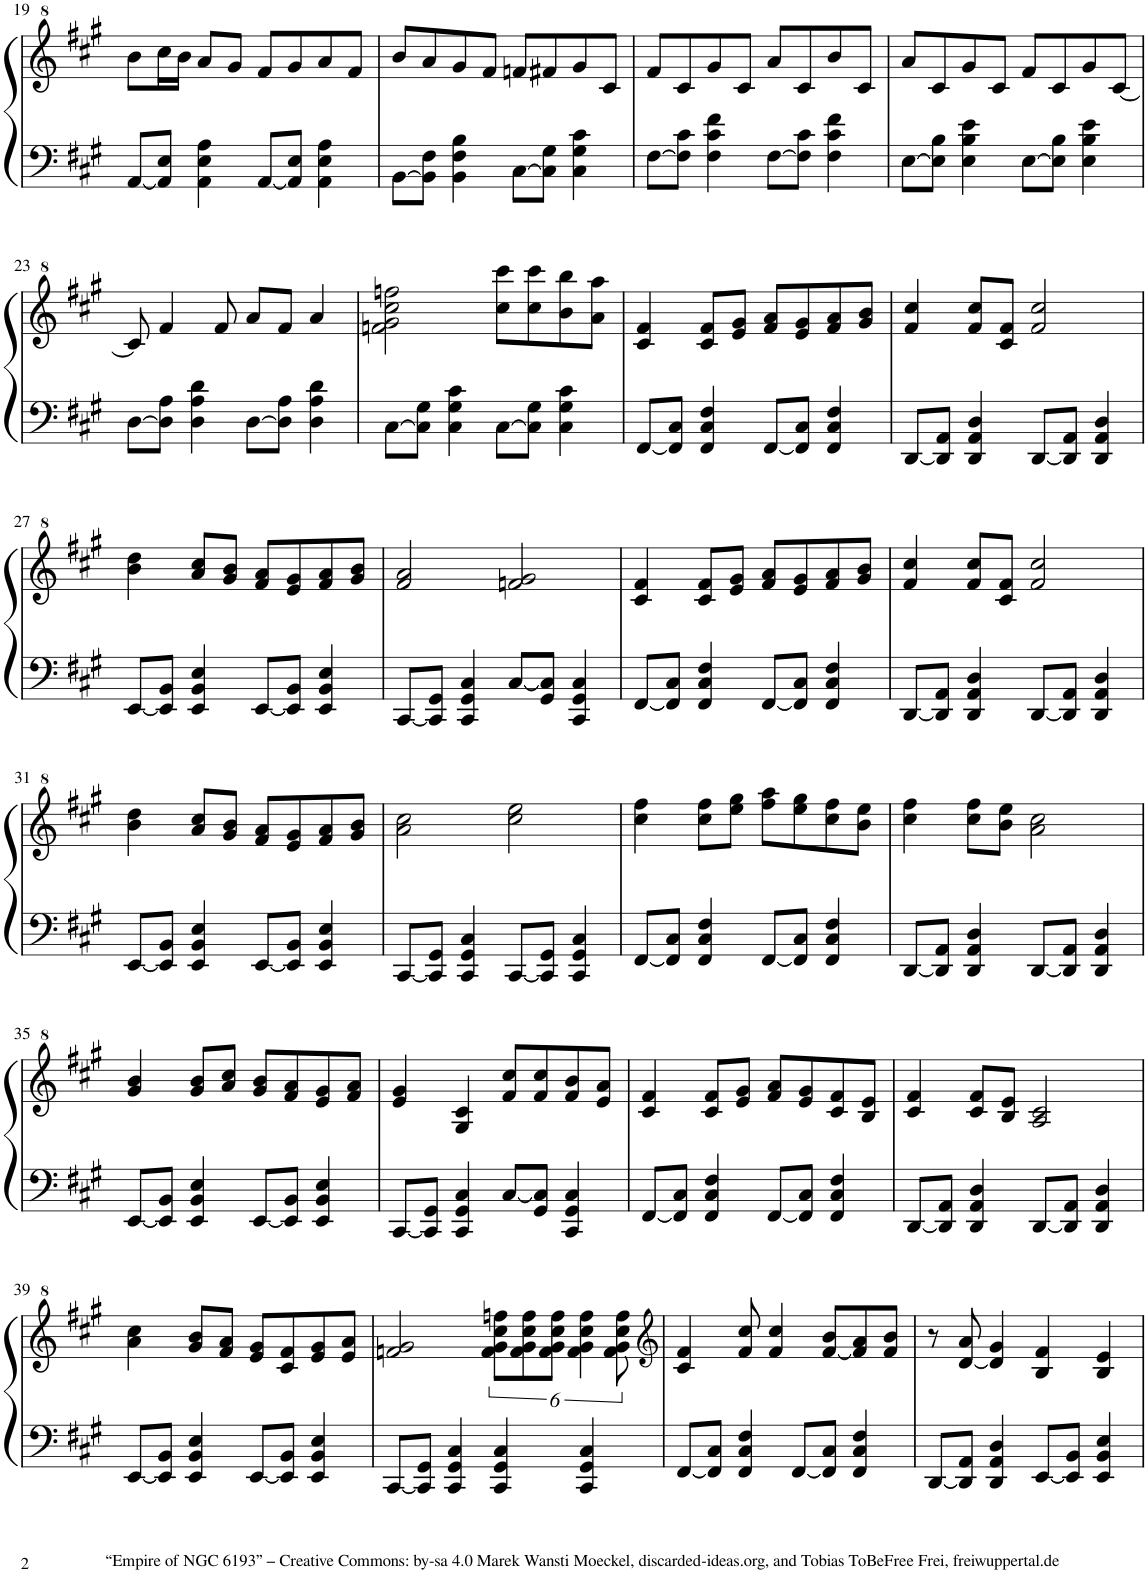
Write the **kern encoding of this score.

**kern	**kern
*part1	*part1
*staff2	*staff1
*I"Piano	*
*I'Pno.	*
!!LO:PB:g=z
*clefF4	*clefG^2
*k[f#c#g#]	*k[f#c#g#]
*M4/4	*M4/4
=19	=19
[8AA/L	8bb\L
8AA/] 8E/J	16ccc#\L
.	16bb\JJ
4AA\ 4E\ 4A\	8aa/L
.	8gg#/J
[8AA/L	8ff#/L
8AA/] 8E/J	8gg#/
4AA\ 4E\ 4A\	8aa/
.	8ff#/J
=20	=20
[8BB\L	8bb/L
8BB\] 8F#\J	8aa/
4BB\ 4F#\ 4B\	8gg#/
.	8ff#/J
[8C#\L	8ffn/L
8C#\] 8G#\J	8ff#X/
4C#\ 4G#\ 4c#\	8gg#/
.	8cc#/J
=21	=21
[8F#\L	8ff#/L
8F#\] 8c#\J	8cc#/
4F#\ 4c#\ 4f#\	8gg#/
.	8cc#/J
[8F#\L	8aa/L
8F#\] 8c#\J	8cc#/
4F#\ 4c#\ 4f#\	8bb/
.	8cc#/J
=22	=22
[8E\L	8aa/L
8E\] 8B\J	8cc#/
4E\ 4B\ 4e\	8gg#/
.	8cc#/J
[8E\L	8ff#/L
8E\] 8B\J	8cc#/
4E\ 4B\ 4e\	8gg#/
.	[8cc#/J
!!LO:LB:g=z
=23	=23
[8D\L	8cc#/]
8D\] 8A\J	4ff#/
4D\ 4A\ 4d\	.
.	8ff#/
[8D\L	8aa/L
8D\] 8A\J	8ff#/J
4D\ 4A\ 4d\	4aa/
=24	=24
[8C#\L	2ffn\ 2gg#\ 2ccc#\ 2fffn\
8C#\] 8G#\J	.
4C#\ 4G#\ 4c#\	.
[8C#\L	8ccc#\ 8cccc#\L
8C#\] 8G#\J	8ccc#\ 8cccc#\
4C#\ 4G#\ 4c#\	8bb\ 8bbb\
.	8aa\ 8aaa\J
=25	=25
[8FF#/L	4cc#/ 4ff#/
8FF#/] 8C#/J	.
4FF#/ 4C#/ 4F#/	8cc#/ 8ff#/L
.	8ee/ 8gg#/J
[8FF#/L	8ff#/ 8aa/L
8FF#/] 8C#/J	8ee/ 8gg#/
4FF#/ 4C#/ 4F#/	8ff#/ 8aa/
.	8gg#/ 8bb/J
=26	=26
[8DD/L	4ff#/ 4ccc#/
8DD/] 8AA/J	.
4DD/ 4AA/ 4D/	8ff#/ 8ccc#/L
.	8cc#/ 8ff#/J
[8DD/L	2ff#/ 2ccc#/
8DD/] 8AA/J	.
4DD/ 4AA/ 4D/	.
!!LO:LB:g=z
=27	=27
[8EE/L	4bb\ 4ddd\
8EE/] 8BB/J	.
4EE/ 4BB/ 4E/	8aa/ 8ccc#/L
.	8gg#/ 8bb/J
[8EE/L	8ff#/ 8aa/L
8EE/] 8BB/J	8ee/ 8gg#/
4EE/ 4BB/ 4E/	8ff#/ 8aa/
.	8gg#/ 8bb/J
=28	=28
[8CC#/L	2ff#/ 2aa/
8CC#/] 8GG#/J	.
4CC#/ 4GG#/ 4C#/	.
[8C#/L	2ffn/ 2gg#/
8GG#/ 8C#/]J	.
4CC#/ 4GG#/ 4C#/	.
=29	=29
[8FF#/L	4cc#/ 4ff#/
8FF#/] 8C#/J	.
4FF#/ 4C#/ 4F#/	8cc#/ 8ff#/L
.	8ee/ 8gg#/J
[8FF#/L	8ff#/ 8aa/L
8FF#/] 8C#/J	8ee/ 8gg#/
4FF#/ 4C#/ 4F#/	8ff#/ 8aa/
.	8gg#/ 8bb/J
=30	=30
[8DD/L	4ff#/ 4ccc#/
8DD/] 8AA/J	.
4DD/ 4AA/ 4D/	8ff#/ 8ccc#/L
.	8cc#/ 8ff#/J
[8DD/L	2ff#/ 2ccc#/
8DD/] 8AA/J	.
4DD/ 4AA/ 4D/	.
!!LO:LB:g=z
=31	=31
[8EE/L	4bb\ 4ddd\
8EE/] 8BB/J	.
4EE/ 4BB/ 4E/	8aa/ 8ccc#/L
.	8gg#/ 8bb/J
[8EE/L	8ff#/ 8aa/L
8EE/] 8BB/J	8ee/ 8gg#/
4EE/ 4BB/ 4E/	8ff#/ 8aa/
.	8gg#/ 8bb/J
=32	=32
[8CC#/L	2aa\ 2ccc#\
8CC#/] 8GG#/J	.
4CC#/ 4GG#/ 4C#/	.
[8CC#/L	2ccc#\ 2eee\
8CC#/] 8GG#/J	.
4CC#/ 4GG#/ 4C#/	.
=33	=33
[8FF#/L	4ccc#\ 4fff#\
8FF#/] 8C#/J	.
4FF#/ 4C#/ 4F#/	8ccc#\ 8fff#\L
.	8eee\ 8ggg#\J
[8FF#/L	8fff#\ 8aaa\L
8FF#/] 8C#/J	8eee\ 8ggg#\
4FF#/ 4C#/ 4F#/	8ccc#\ 8fff#\
.	8bb\ 8eee\J
=34	=34
[8DD/L	4ccc#\ 4fff#\
8DD/] 8AA/J	.
4DD/ 4AA/ 4D/	8ccc#\ 8fff#\L
.	8bb\ 8eee\J
[8DD/L	2aa\ 2ccc#\
8DD/] 8AA/J	.
4DD/ 4AA/ 4D/	.
!!LO:LB:g=z
=35	=35
[8EE/L	4gg#/ 4bb/
8EE/] 8BB/J	.
4EE/ 4BB/ 4E/	8gg#/ 8bb/L
.	8aa/ 8ccc#/J
[8EE/L	8gg#/ 8bb/L
8EE/] 8BB/J	8ff#/ 8aa/
4EE/ 4BB/ 4E/	8ee/ 8gg#/
.	8ff#/ 8aa/J
=36	=36
[8CC#/L	4ee/ 4gg#/
8CC#/] 8GG#/J	.
4CC#/ 4GG#/ 4C#/	4g#/ 4cc#/
[8C#/L	8ff#/ 8ccc#/L
8GG#/ 8C#/]J	8ff#/ 8ccc#/
4CC#/ 4GG#/ 4C#/	8ff#/ 8bb/
.	8ee/ 8aa/J
=37	=37
[8FF#/L	4cc#/ 4ff#/
8FF#/] 8C#/J	.
4FF#/ 4C#/ 4F#/	8cc#/ 8ff#/L
.	8ee/ 8gg#/J
[8FF#/L	8ff#/ 8aa/L
8FF#/] 8C#/J	8ee/ 8gg#/
4FF#/ 4C#/ 4F#/	8cc#/ 8ff#/
.	8b/ 8ee/J
=38	=38
[8DD/L	4cc#/ 4ff#/
8DD/] 8AA/J	.
4DD/ 4AA/ 4D/	8cc#/ 8ff#/L
.	8b/ 8ee/J
[8DD/L	2a/ 2cc#/
8DD/] 8AA/J	.
4DD/ 4AA/ 4D/	.
!!LO:LB:g=z
=39	=39
[8EE/L	4aa\ 4ccc#\
8EE/] 8BB/J	.
4EE/ 4BB/ 4E/	8gg#/ 8bb/L
.	8ff#/ 8aa/J
[8EE/L	8ee/ 8gg#/L
8EE/] 8BB/J	8cc#/ 8ff#/
4EE/ 4BB/ 4E/	8ee/ 8gg#/
.	8ee/ 8aa/J
=40	=40
[8CC#/L	2ffn/ 2gg#/
8CC#/] 8GG#/J	.
4CC#/ 4GG#/ 4C#/	.
4CC#/ 4GG#/ 4C#/	12ff\ 12gg#\ 12ccc#\ 12fffn\L
.	12ff\ 12gg#\ 12ccc#\ 12fff\
.	12ff\ 12gg#\ 12ccc#\ 12fff\J
4CC#/ 4GG#/ 4C#/	6ff\ 6gg#\ 6ccc#\ 6fff\
.	12ff\ 12gg#\ 12ccc#\ 12fff\
=41	=41
*	*clefG2
[8FF#/L	4c#/ 4f#/
8FF#/] 8C#/J	.
4FF#/ 4C#/ 4F#/	8f#/ 8cc#/
.	4f#/ 4cc#/
[8FF#/L	.
8FF#/] 8C#/J	[8f#/ 8b/L
4FF#/ 4C#/ 4F#/	8f#/] 8a/
.	8f#/ 8b/J
=42	=42
[8DD/L	8r
8DD/] 8AA/J	[8d/ 8a/
4DD/ 4AA/ 4D/	4d/] 4g#/
[8EE/L	4B/ 4f#/
8EE/] 8BB/J	.
4EE/ 4BB/ 4E/	4B/ 4e/
=	=
*-	*-
